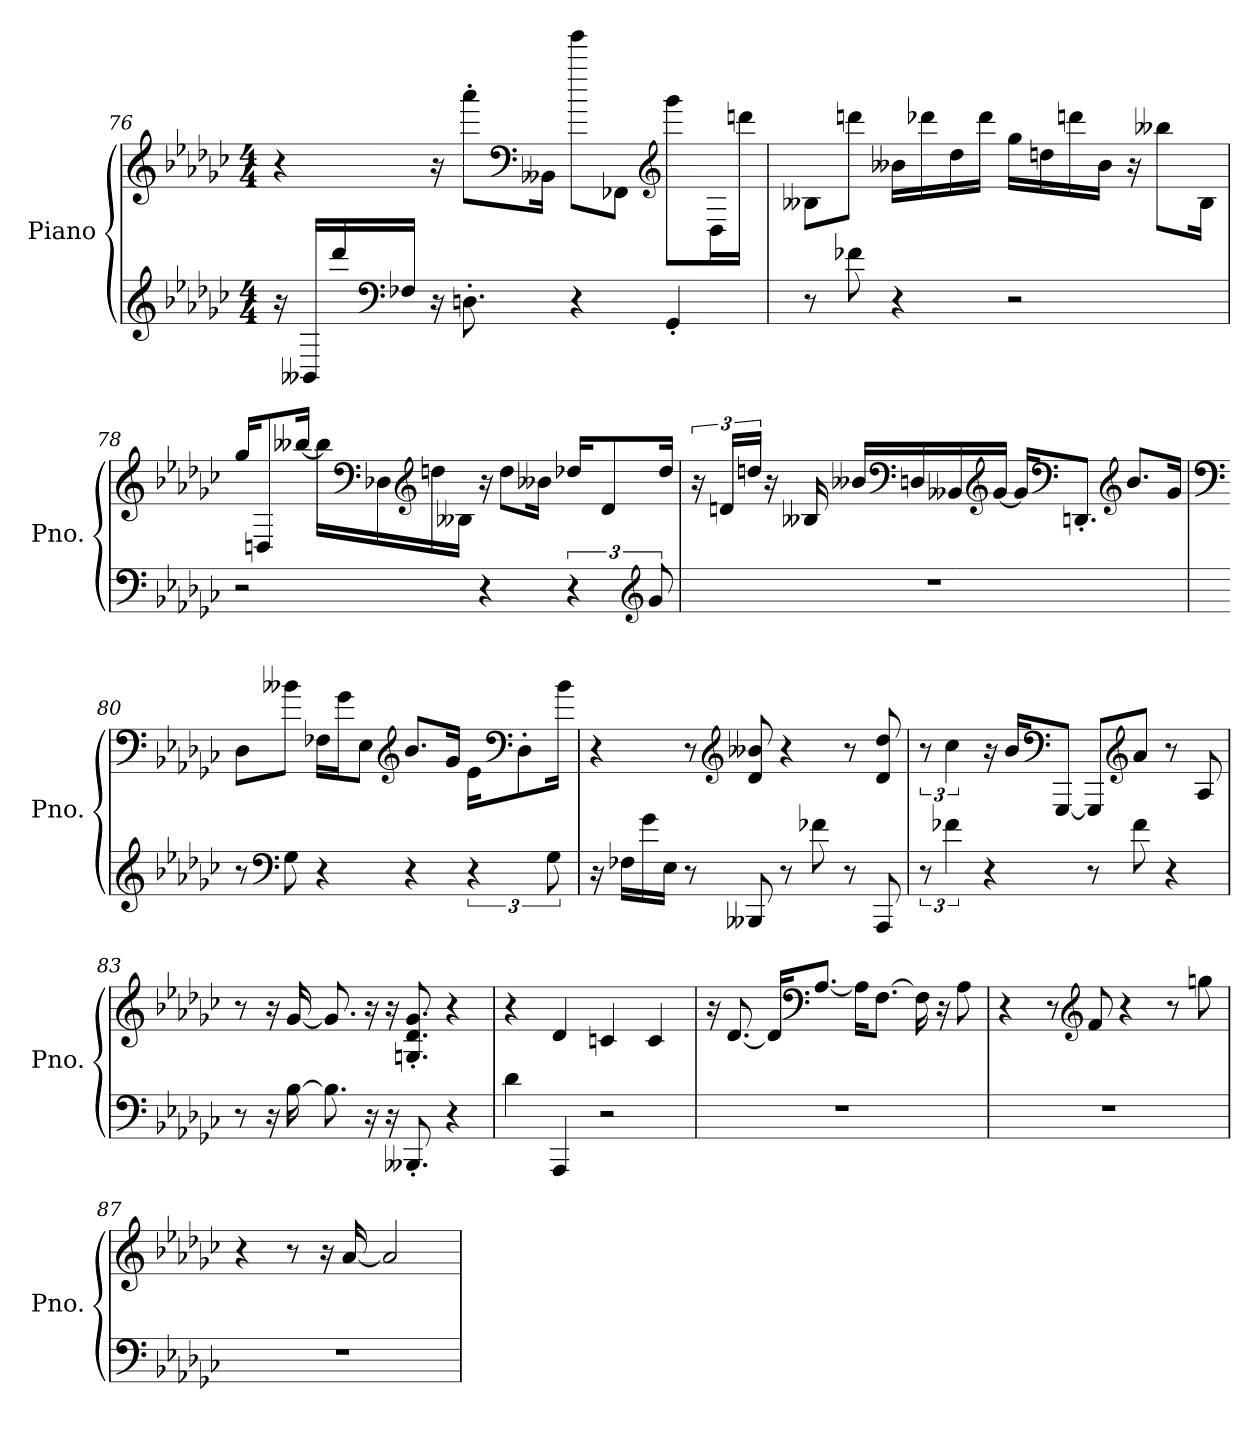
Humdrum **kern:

**kern	**kern
*part1	*part1
*staff2	*staff1
*I"Piano	*
*I'Pno.	*
!!LO:LB:g=z
*clefG2	*clefG2
*k[b-e-a-d-g-c-]	*k[b-e-a-d-g-c-]
*M4/4	*M4/4
=76	=76
16r	4r
16BB--X/LL	.
16ddd-/	.
*clefF4	*
16F-X/JJ	.
16r	16r
8.Dn'\	8aaa-'\L
*	*clefF4
.	16BB--X\Jk
4r	8ggg-\L
.	8FF-X\J
*	*clefG2
4GG-'/	8ggg-\L
.	16D-\L
.	16dddn\JJ
=77	=77
8r	8B--X\L
8f-X\	8dddn\J
4r	16b--X\LL
.	16ddd-X\
.	16dd-\
.	16ddd-\JJ
2r	16gg-\LL
.	16ddn\
.	16dddn\
.	16b--\JJ
.	16r
.	8bb--X\L
.	16B--\Jk
!!LO:LB:g=z
=78	=78
2r	16gg-/KL
.	8Dn/
.	[16bb--X/Jk
.	16bb--\LL]
*	*clefF4
.	16D-X\
*	*clefG2
.	16ddn\
.	16B--X\JJ
4r	16r
.	8dd\L
.	16b--X\Jk
6r	16dd-X/KL
.	8d-/
*clefG2	*
12g-/	.
.	16dd-/Jk
!!LO:PB:g=z
=79	=79
1r	24r
.	24dn/LL
.	24ddn/JJ
.	16r
.	16B--X/
.	16b--X/LL
*	*clefF4
.	16Dn/
.	16BB--X/
*	*clefG2
.	[16g-/JJ
.	16g-/KL]
*	*clefF4
.	8.DDn'/J
*	*clefG2
.	8.b--/L
.	16g-/Jk
!!LO:LB:g=z
=80	=80
*	*clefF4
8r	8D-\L
*clefF4	*
8G-\	8b--X\J
4r	16F-X\LL
.	16g-\J
.	8E-\J
*	*clefG2
4r	8.b--/L
.	16g-/Jk
6r	16e-\KL
*	*clefF4
.	8D-'\
12G-\	.
.	16b--\Jk
=81	=81
16r	4r
16F-X\LL	.
16g-\	.
16E-\JJ	.
8r	8r
*	*clefG2
8BBB--X/	8d-/ 8b--X/
8r	4r
8f-X\	.
8r	8r
8AAA-/	8d-/ 8dd-/
!!LO:LB:g=z
=82	=82
12r	12r
6f-X\	6cc-\
4r	16r
.	16b-/KL
*	*clefF4
.	[8GGG-/J
8r	8GGG-/L]
*	*clefG2
8f-\	8a-/J
4r	8r
.	8A-/
=83	=83
8r	8r
16r	16r
[16B-\	[16g-/
8.B-\]	8.g-/]
16r	16r
16r	16r
8.BBB--X'/	8.Gn/' 8.d-/' 8.g-/'
4r	4r
=84	=84
4d-\	4r
4AAA-/	4d-/
2r	4cn/
.	4c/
!!LO:LB:g=z
=85	=85
1r	16r
.	[8.d-/
.	16d-/KL]
*	*clefF4
.	[8.A-/J
.	16A-\KL]
.	[8.F\J
.	16F\]
.	16r
.	8A-\
=86	=86
1r	4r
.	8r
*	*clefG2
.	8f/
.	4r
.	8r
.	8ggn\
=87	=87
1r	4r
.	8r
.	16r
.	[16a-/
.	2a-/]
=	=
*-	*-
